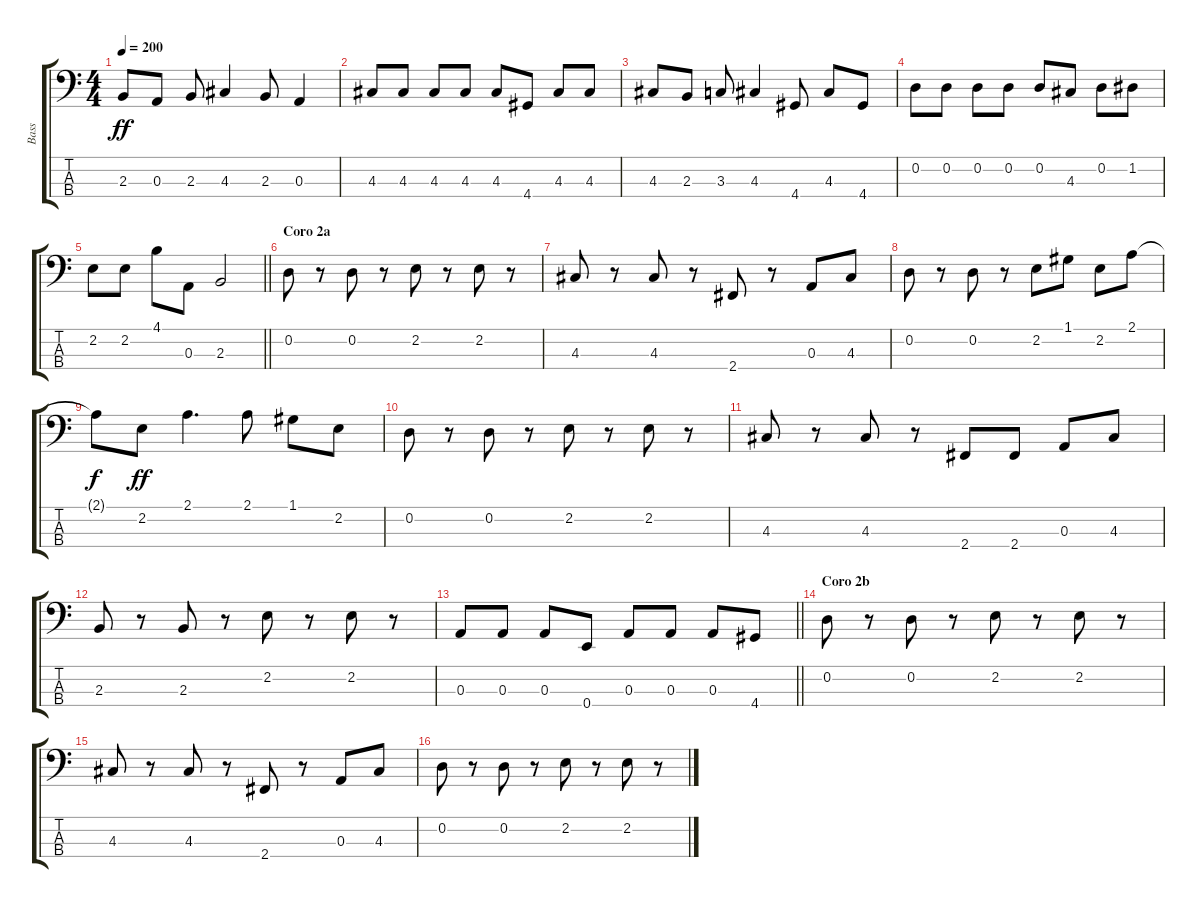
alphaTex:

\track ("Bass" "Bass") {instrument electricbasspick}
\staff {score tabs}
\tuning (G2 D2 A1 E1) {hide}
\ts (4 4)
\tempo 200
\clef f4
\ks c
2.3.8{dy ff} 0.3.8 2.3.8 4.3.4 2.3.8 0.3.4 |
4.3.8 4.3.8 4.3.8 4.3.8 4.3.8 4.4.8 4.3.8 4.3.8 |
4.3.8 2.3.8 3.3.8 4.3.4 4.4.8 4.3.8 4.4.8 |
0.2.8 0.2.8 0.2.8 0.2.8 0.2.8 4.3.8 0.2.8 1.2.8 |
\barLineRight lightlight
2.2.8 2.2.8 4.1.8 0.3.8 2.3.2 |
\section ("" "Coro 2a")
0.2.8 r.8 0.2.8 r.8 2.2.8 r.8 2.2.8 r.8 |
4.3.8 r.8 4.3.8 r.8 2.4.8 r.8 0.3.8 4.3.8 |
0.2.8 r.8 0.2.8 r.8 2.2.8 1.1.8 2.2.8 2.1.8 |
2.1{t}.8{dy f} 2.2.8{dy ff} 2.1.4{d} 2.1.8 1.1.8 2.2.8 |
0.2.8 r.8 0.2.8 r.8 2.2.8 r.8 2.2.8 r.8 |
4.3.8 r.8 4.3.8 r.8 2.4.8 2.4.8 0.3.8 4.3.8 |
2.3.8 r.8 2.3.8 r.8 2.2.8 r.8 2.2.8 r.8 |
\barLineRight lightlight
0.3.8 0.3.8 0.3.8 0.4.8 0.3.8 0.3.8 0.3.8 4.4.8 |
\section ("" "Coro 2b")
0.2.8 r.8 0.2.8 r.8 2.2.8 r.8 2.2.8 r.8 |
4.3.8 r.8 4.3.8 r.8 2.4.8 r.8 0.3.8 4.3.8 |
0.2.8 r.8 0.2.8 r.8 2.2.8 r.8 2.2.8 r.8
